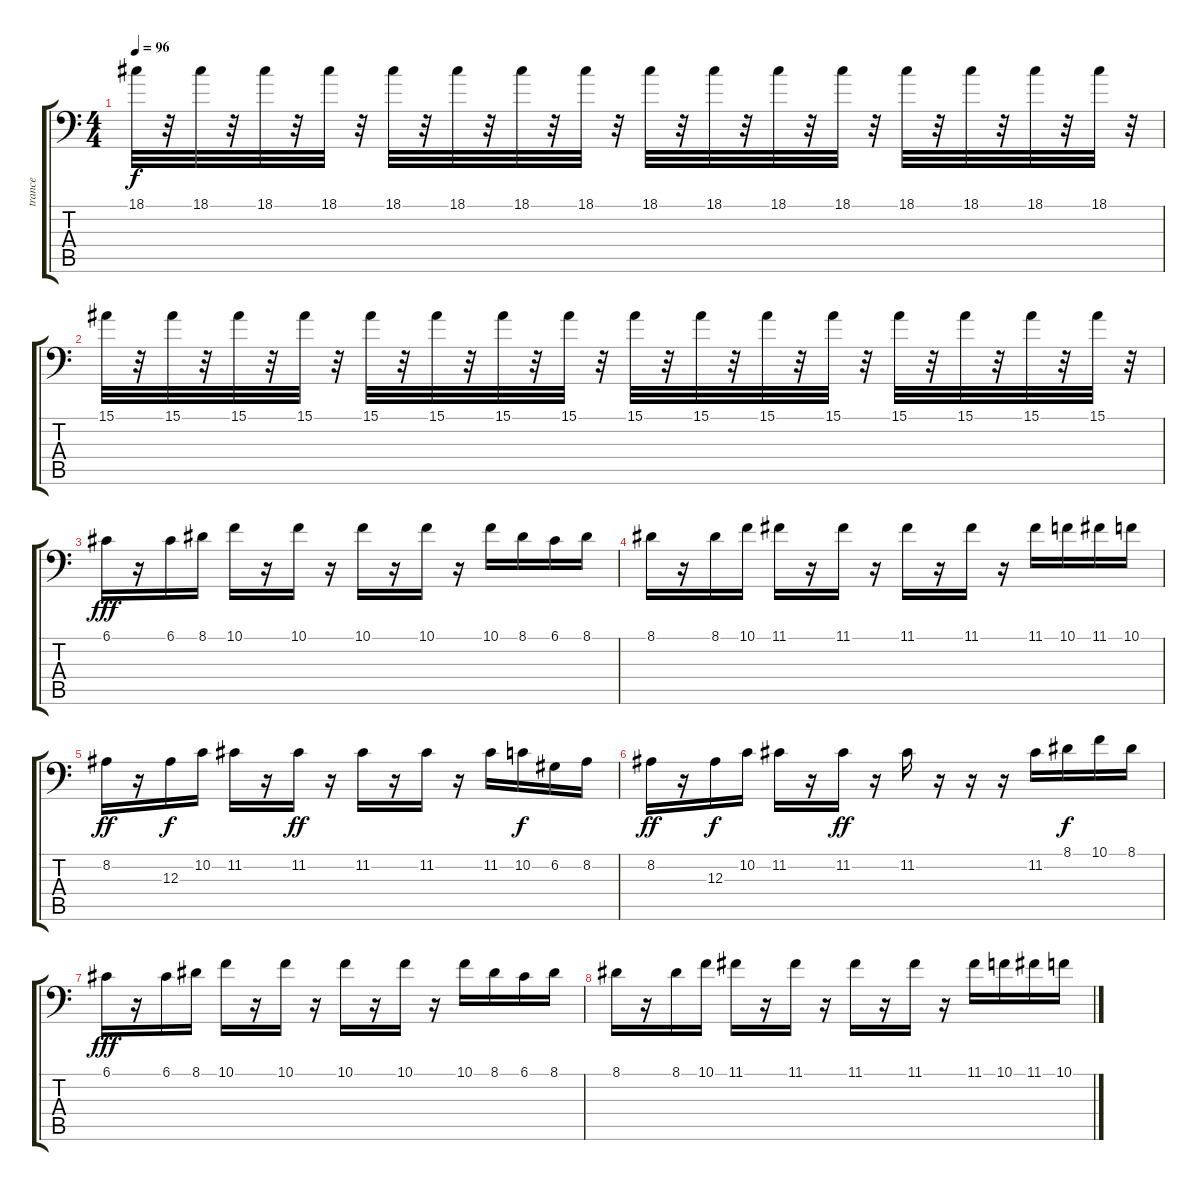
\track ("trance" "trance") {instrument lead2sawtooth}
\staff {score tabs}
\tuning (G3 D3 Bb2 F2 C2 F1) {hide}
\ts (4 4)
\tempo 96
\clef f4
\ks c
18.1.32{dy f} r.32 18.1.32 r.32 18.1.32 r.32 18.1.32 r.32 18.1.32 r.32 18.1.32 r.32 18.1.32 r.32 18.1.32 r.32 18.1.32 r.32 18.1.32 r.32 18.1.32 r.32 18.1.32 r.32 18.1.32 r.32 18.1.32 r.32 18.1.32 r.32 18.1.32 r.32 |
15.1.32 r.32 15.1.32 r.32 15.1.32 r.32 15.1.32 r.32 15.1.32 r.32 15.1.32 r.32 15.1.32 r.32 15.1.32 r.32 15.1.32 r.32 15.1.32 r.32 15.1.32 r.32 15.1.32 r.32 15.1.32 r.32 15.1.32 r.32 15.1.32 r.32 15.1.32 r.32 |
6.1.16{dy fff balance 8} r.16 6.1.16 8.1.16 10.1.16 r.16 10.1.16{balance 1} r.16 10.1.16{balance 15} r.16 10.1.16{balance 1} r.16 10.1.16{balance 8} 8.1.16 6.1.16 8.1.16 |
8.1.16{balance 8} r.16 8.1.16 10.1.16 11.1.16 r.16 11.1.16{balance 1} r.16 11.1.16{balance 15} r.16 11.1.16{balance 1} r.16 11.1.16{balance 8} 10.1.16 11.1.16 10.1.16 |
8.2.16{dy ff balance 8} r.16 12.3.16{dy f} 10.2.16 11.2.16 r.16 11.2.16{dy ff balance 1} r.16 11.2.16{balance 15} r.16 11.2.16{balance 1} r.16 11.2.16{balance 8} 10.2.16{dy f} 6.2.16 8.2.16 |
8.2.16{dy ff balance 8} r.16 12.3.16{dy f} 10.2.16 11.2.16 r.16 11.2.16{dy ff balance 1} r.16 11.2.16{balance 15} r.16 r.16 r.16 11.2.16{balance 8} 8.1.16{dy f} 10.1.16 8.1.16 |
6.1.16{dy fff balance 8} r.16 6.1.16 8.1.16 10.1.16 r.16 10.1.16{balance 1} r.16 10.1.16{balance 15} r.16 10.1.16{balance 1} r.16 10.1.16{balance 8} 8.1.16 6.1.16 8.1.16 |
8.1.16{balance 8} r.16 8.1.16 10.1.16 11.1.16 r.16 11.1.16{balance 1} r.16 11.1.16{balance 15} r.16 11.1.16{balance 1} r.16 11.1.16{balance 8} 10.1.16 11.1.16 10.1.16
